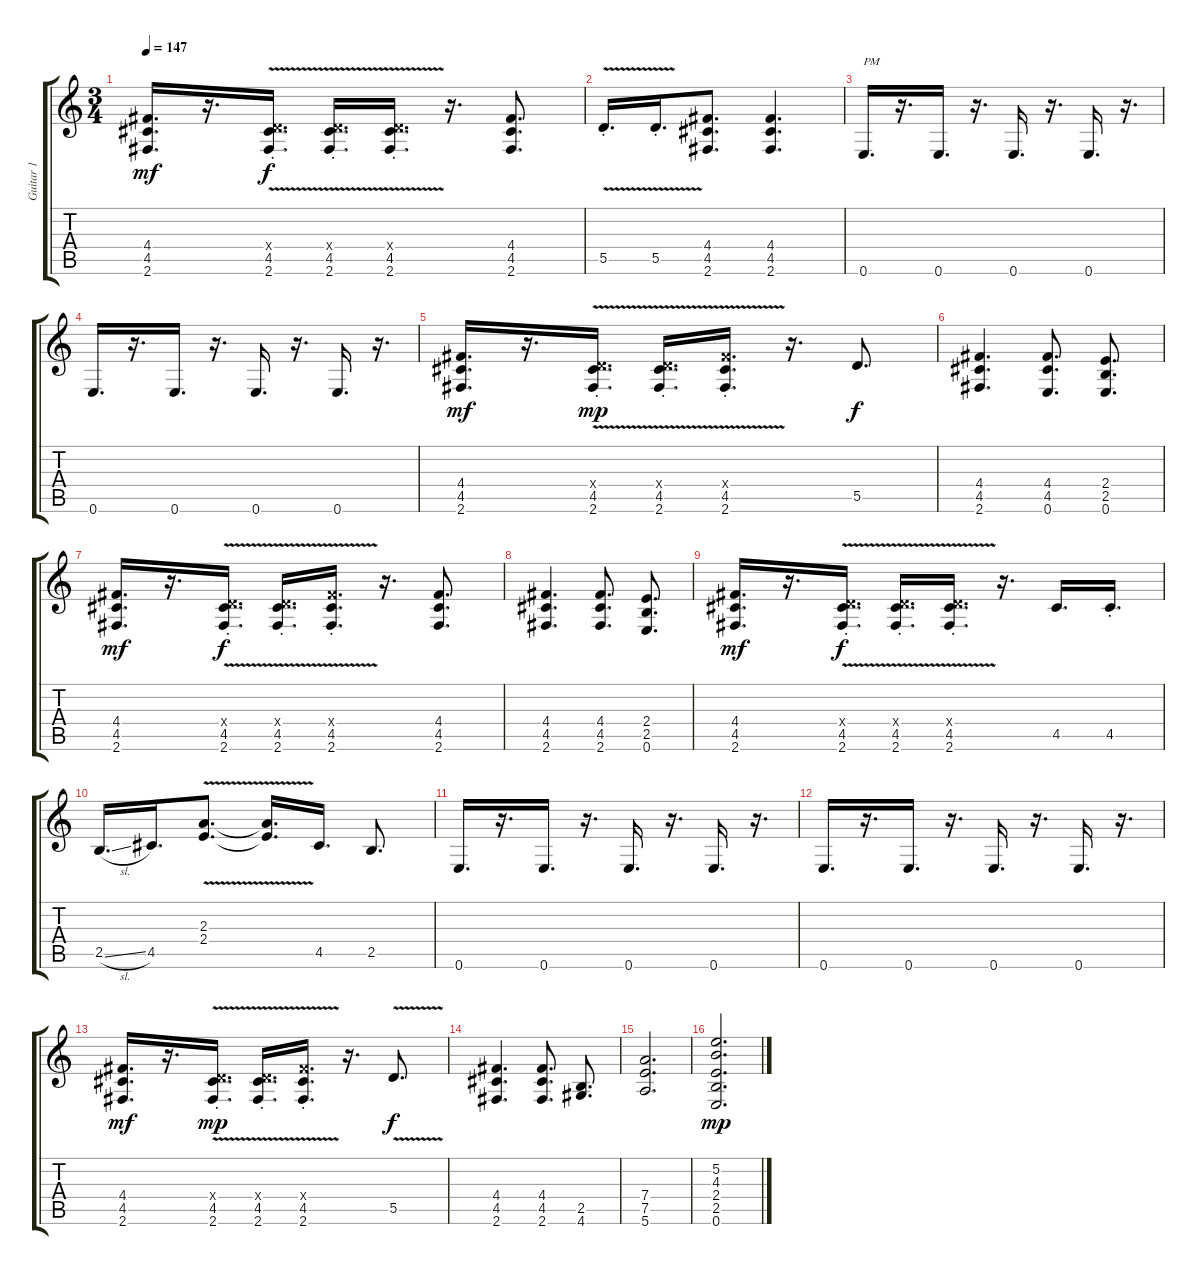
\track ("Guitar 1" "Guitar 1") {instrument distortionguitar}
\staff {score tabs}
\tuning (E4 B3 G3 D3 A2 E2) {hide}
\ts (3 4)
\tempo 147
\clef g2
\ks c
(4.4 4.5 2.6).16{d dy mf} r.16{d} (0.4{x} 4.5{v st} 2.6{st}).16{d dy f} (0.4{x} 4.5{v st} 2.6{st}).16{d} (0.4{x} 4.5{v st} 2.6{st}).16{d} r.16{d} (4.4 4.5 2.6).8{d} |
5.5{v st}.16{d} 5.5{v st}.16{d} (4.4 4.5 2.6).8{d} (4.4 4.5 2.6).4{d} |
0.6.16{d txt "PM"} r.16{d} 0.6.16{d} r.16{d} 0.6.16{d} r.16{d} 0.6.16{d} r.16{d} |
0.6.16{d} r.16{d} 0.6.16{d} r.16{d} 0.6.16{d} r.16{d} 0.6.16{d} r.16{d} |
(4.4 4.5 2.6).16{d dy mf} r.16{d} (0.4{x} 4.5{v st} 2.6{st}).16{d dy mp} (0.4{x} 4.5{v st} 2.6{st}).16{d} (4.4{x} 4.5{v st} 2.6{st}).16{d} r.16{d} 5.5.8{d dy f} |
(4.4 4.5 2.6).4{d} (4.4 4.5 0.6).8{d} (2.4 2.5 0.6).8{d} |
(4.4 4.5 2.6).16{d dy mf} r.16{d} (0.4{x} 4.5{v} 2.6{st}).16{d dy f} (0.4{x} 4.5{v} 2.6{st}).16{d} (4.4{x} 4.5{v} 2.6{st}).16{d} r.16{d} (4.4 4.5 2.6).8{d} |
(4.4 4.5 2.6).4{d} (4.4 4.5 2.6).8{d} (2.4 2.5 0.6).8{d} |
(4.4 4.5 2.6).16{d dy mf} r.16{d} (0.4{x} 4.5{v st} 2.6{st}).16{d dy f} (0.4{x} 4.5{v st} 2.6{st}).16{d} (0.4{x} 4.5{v st} 2.6).16{d} r.16{d} 4.5.16{d} 4.5{st}.16{d} |
2.5{sl}.16{d} 4.5.16{d} (2.3{v} 2.4).8{d} (2.3{t} 2.4{t}).16{d} 4.5.16{d} 2.5.8{d} |
0.6.16{d} r.16{d} 0.6.16{d} r.16{d} 0.6.16{d} r.16{d} 0.6.16{d} r.16{d} |
0.6.16{d} r.16{d} 0.6.16{d} r.16{d} 0.6.16{d} r.16{d} 0.6.16{d} r.16{d} |
(4.4 4.5 2.6).16{d dy mf} r.16{d} (0.4{x} 4.5{v st} 2.6{st}).16{d dy mp} (0.4{x} 4.5{v st} 2.6{st}).16{d} (4.4{x} 4.5{v st} 2.6{st}).16{d} r.16{d} 5.5{v}.8{d dy f} |
\section ("" "")
(4.4 4.5 2.6).4{d} (4.4 4.5 2.6).8{d} (2.5 4.6).8{d} |
(7.4 7.5 5.6).2{d} |
(5.2 4.3 2.4 2.5 0.6).2{d dy mp}
